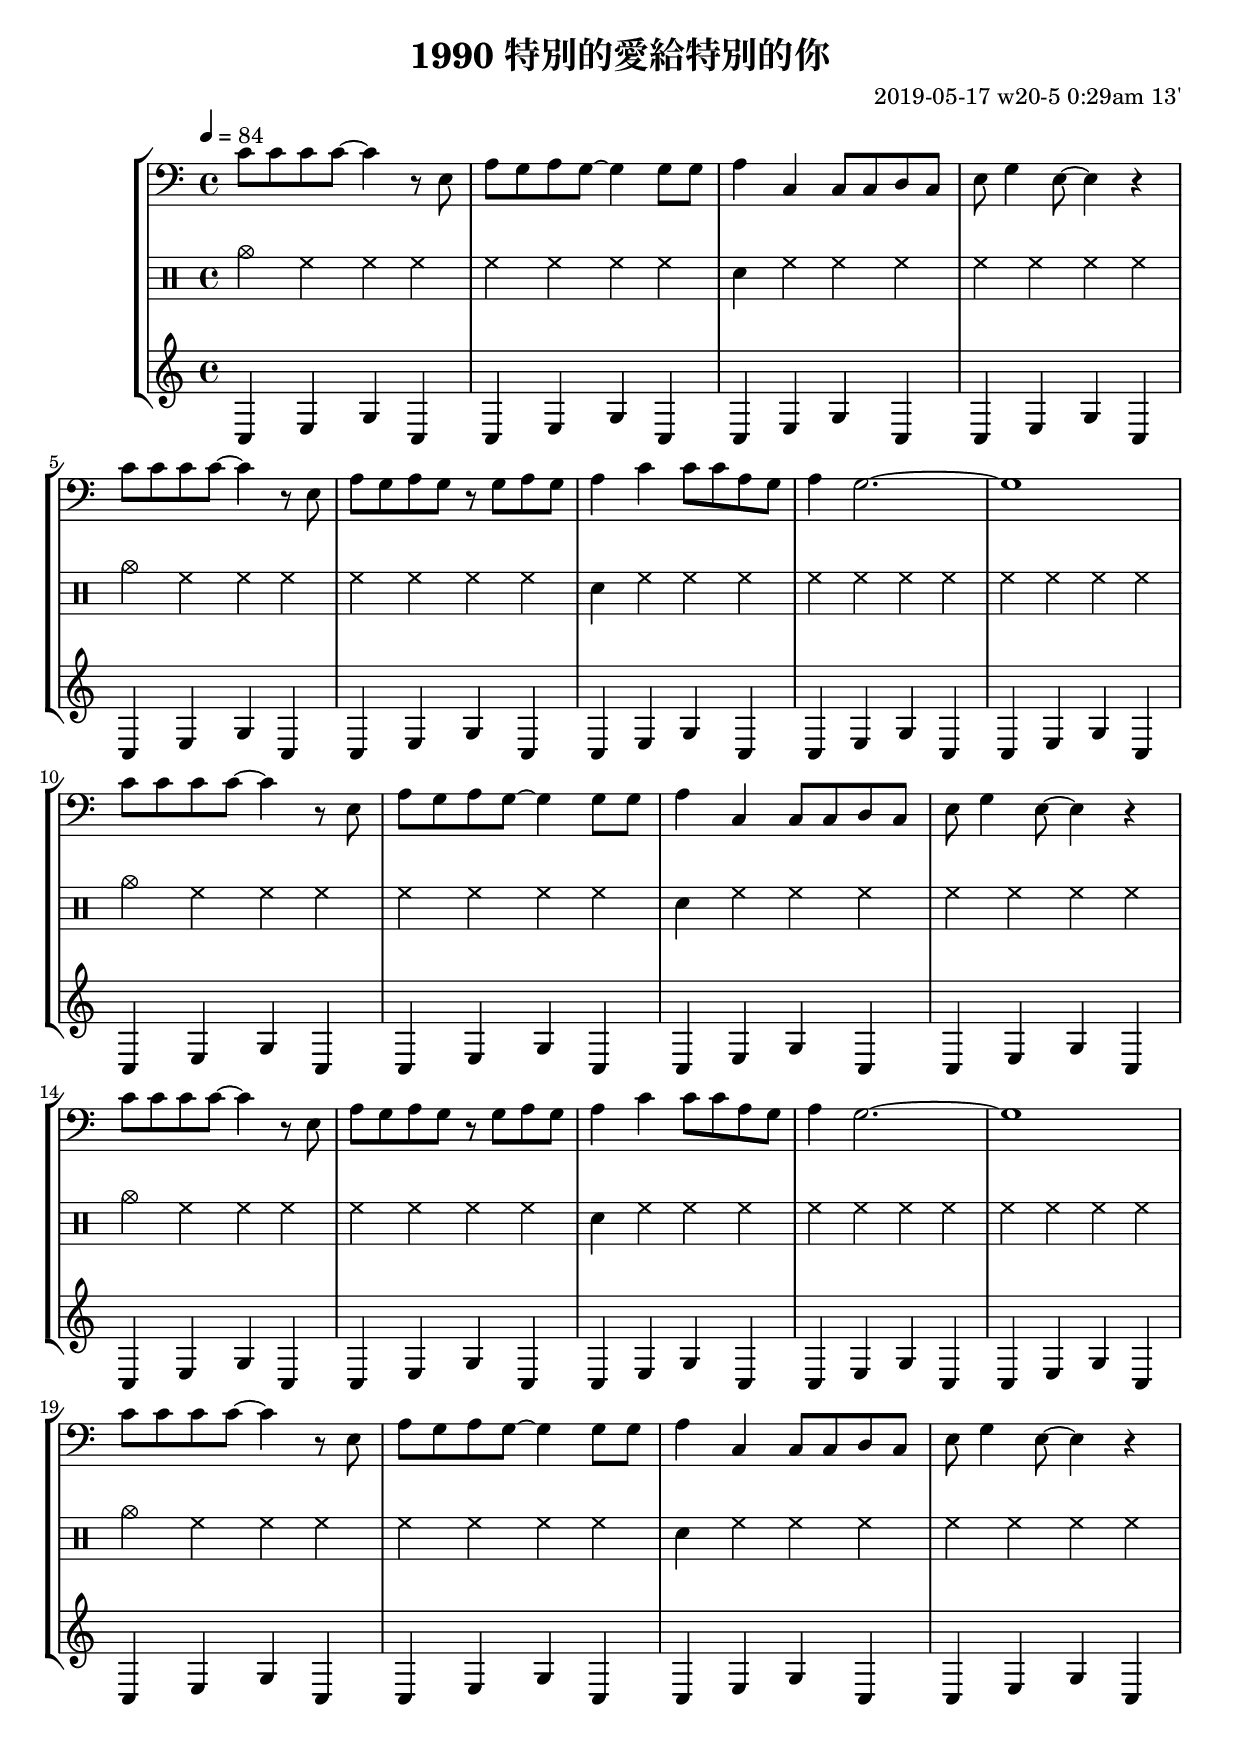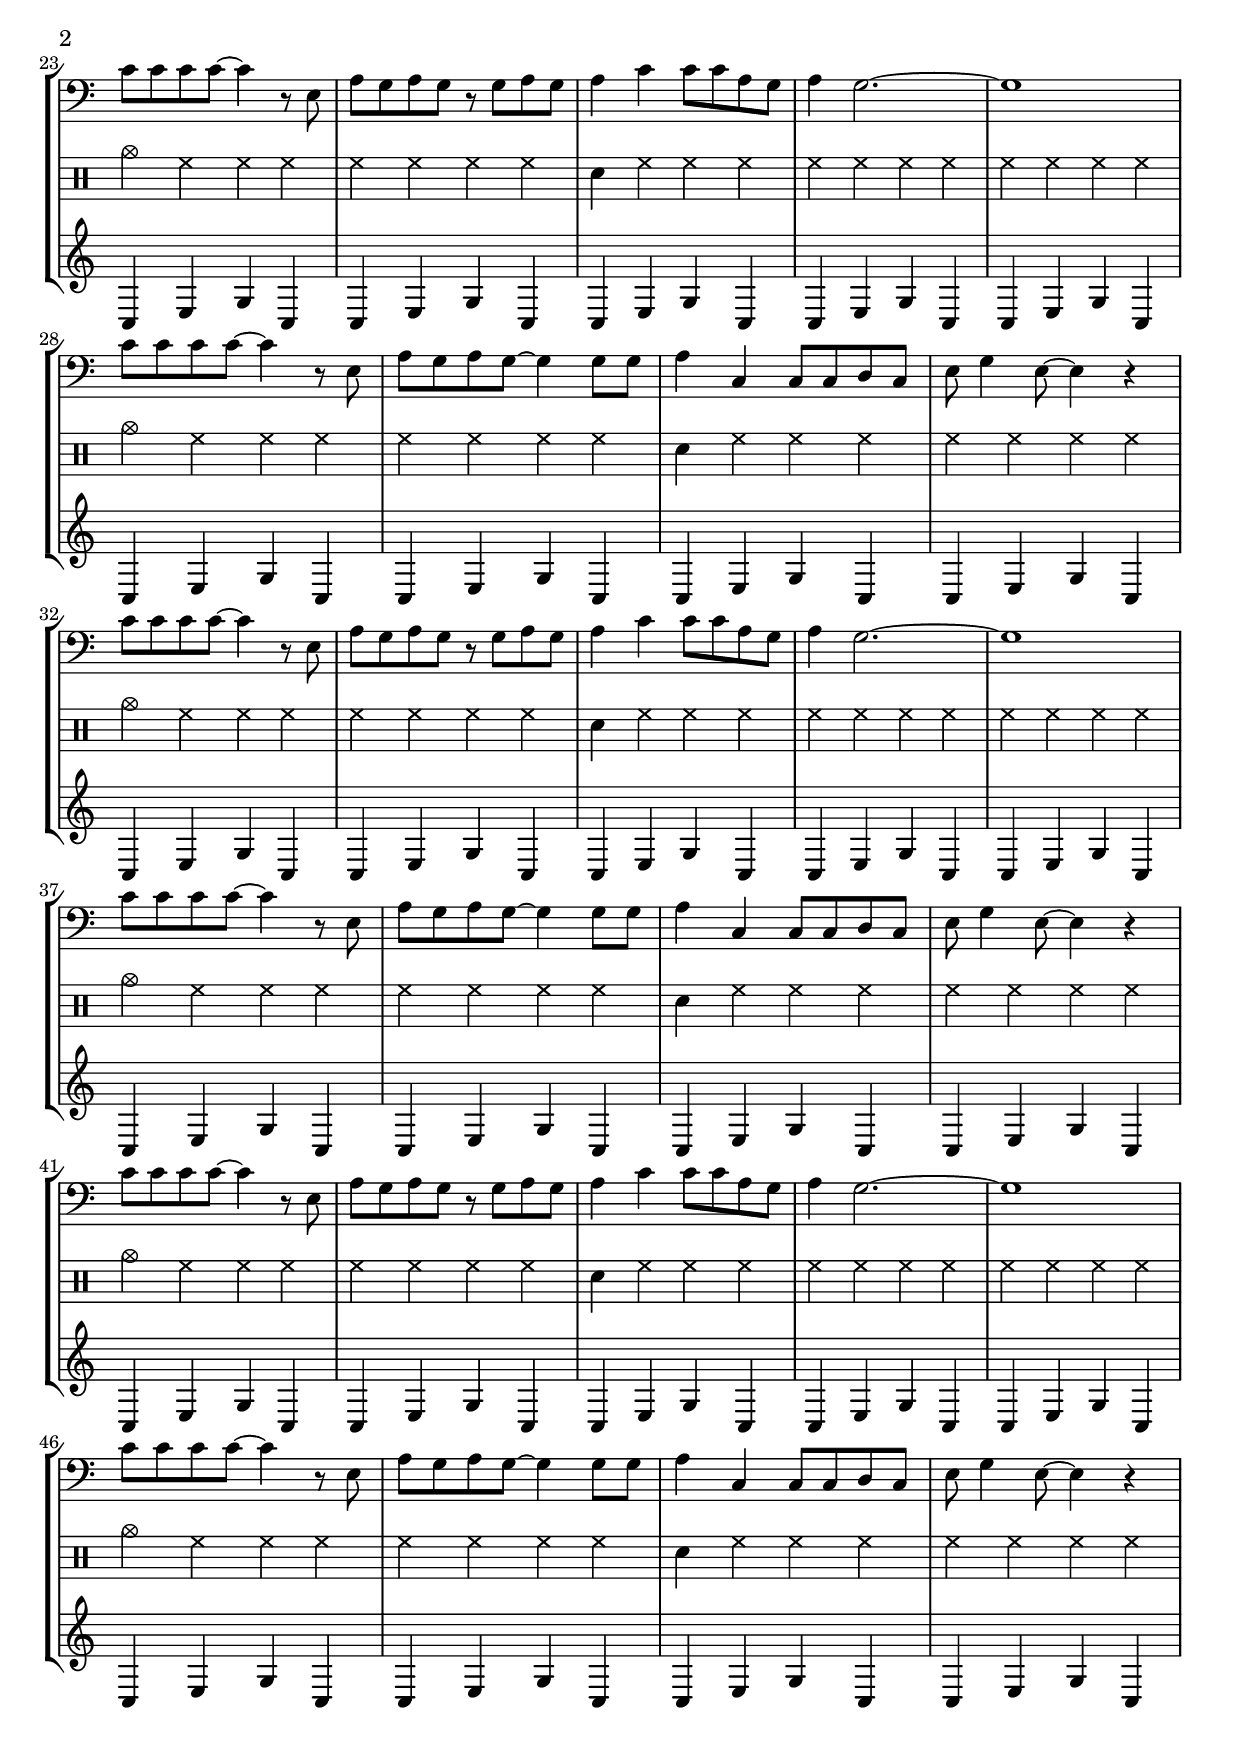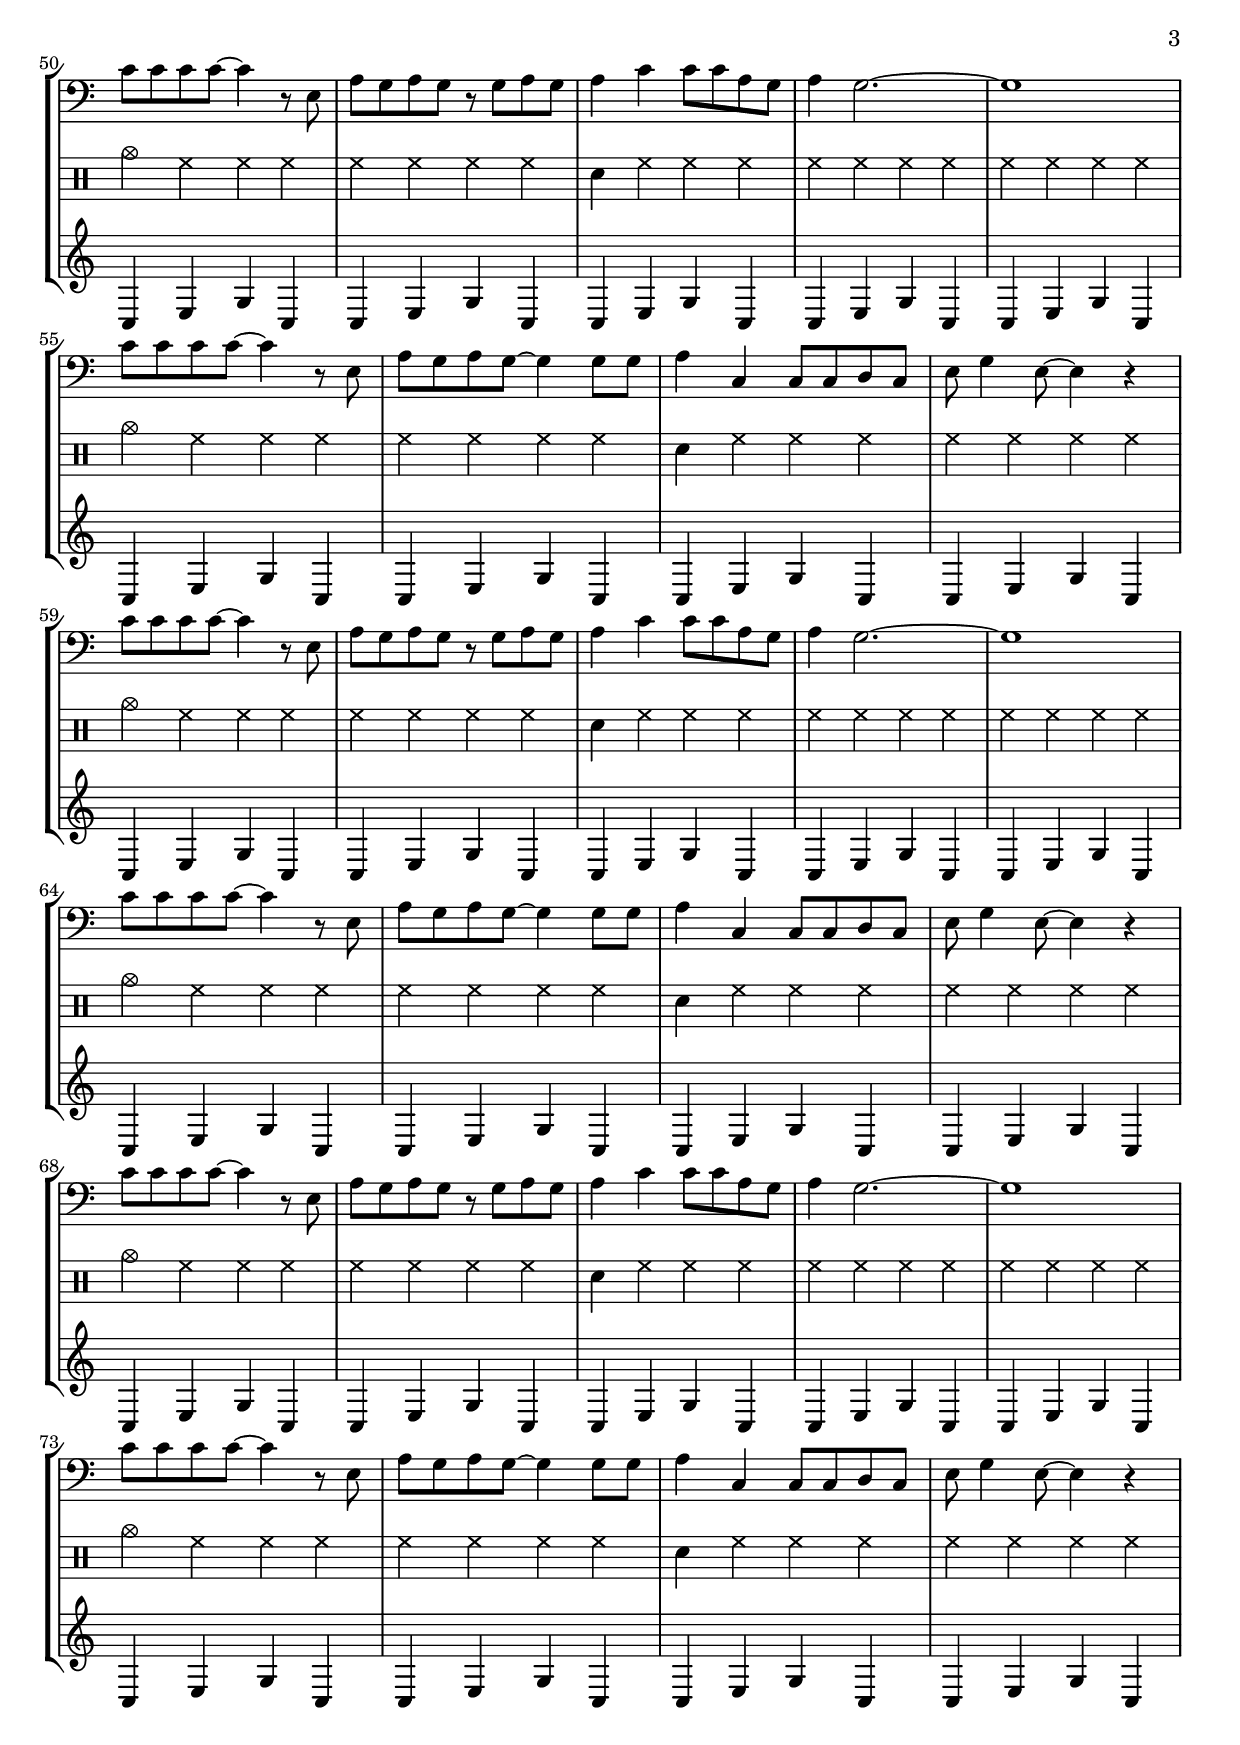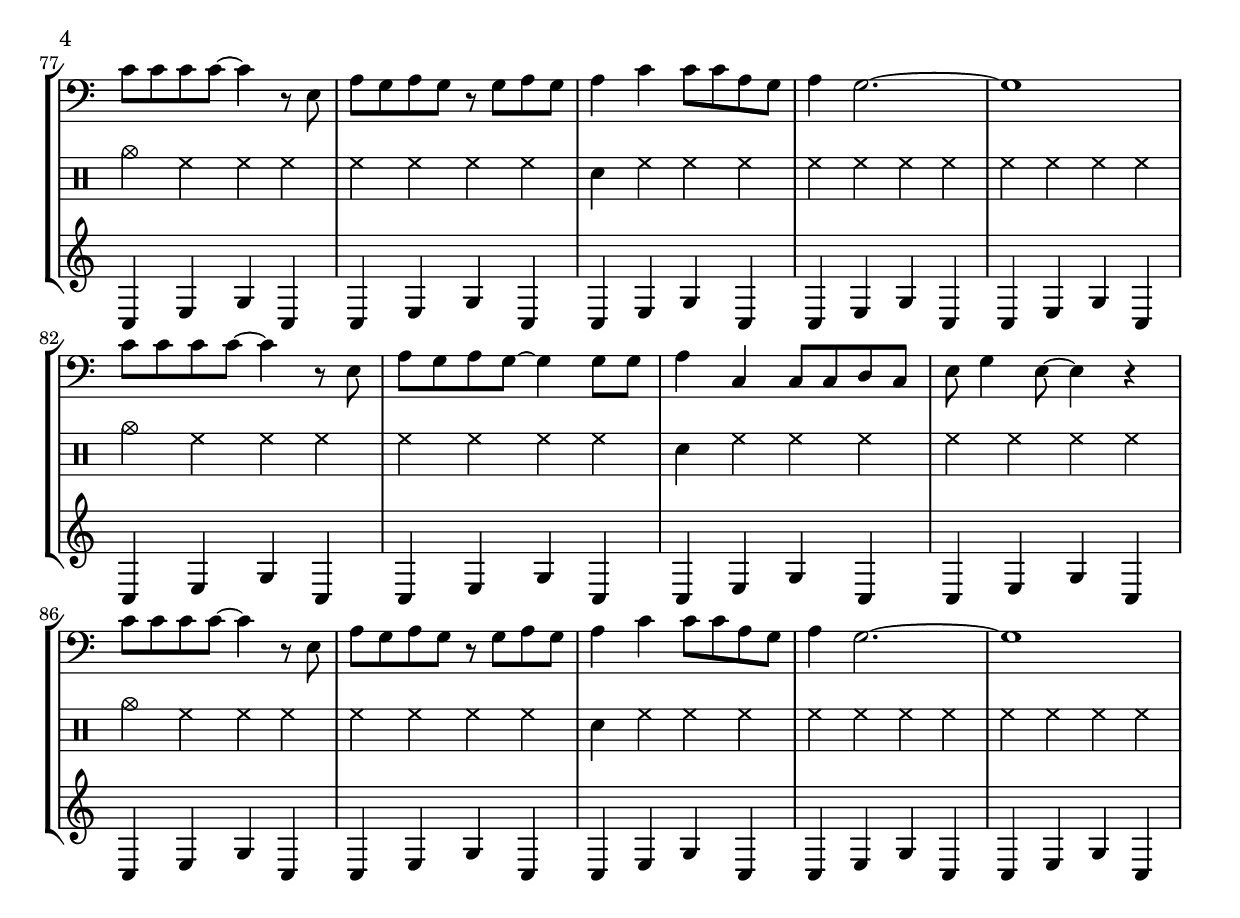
\header {
  title = "1990 特別的愛給特別的你"
  composer = "2019-05-17 w20-5 0:29am 13'"
}
\language english

%2019/08/14 w33/3 3:45am
metronome = \drummode{
 crashcymbal hh hh hh |
 hh hh hh hh |
 sn hh hh hh |
 hh hh hh hh |
 cymc hh hh hh |
 hh hh hh hh |
 sn hh hh hh |
 hh hh hh hh |
 hh hh hh hh |

 


}

brokenChord =  {
  c e g c |
  c e g c |
  c e g c |
  c e g c |
  c e g c |
  c e g c |
  c e g c |
  c e g c |
   c e g c |
}

repeatTimes = 10
%60s/84 beats * 9 bars*4 beats per bar*10 times = 0.7 * 360

\score {
  \new StaffGroup <<



  \transpose c c,{ %as

  %2019/08/15 w32/4 11:52am
  \new Staff \with {midiInstrument = #"acoustic guitar (steel)"}
 % \new Staff \with {midiInstrument = #"overdriven guitar"}
  %\new Staff \with {midiInstrument = #"flute"}
  \relative c' {
    \key c \major
    \clef bass
    \tempo 4=84
    
    
    \repeat unfold \repeatTimes {
    c'8 c c c ~ c4 r8 e,|
    a g a g~ g4 

    g8 g |
    a4 c, c8 c d c|
    e g4 e8~ e4 r | \break

    c'8 c c c ~ c4 r8 e,| 
    a g a g r g a g
    a4 c c8 c a g
    a4 g2.~ | g1 | \break

   

    
    }


    }



  }

  \drums {\repeat unfold \repeatTimes \metronome}
  
  \new Staff {\repeat unfold \repeatTimes \brokenChord}
  >>

  \layout {}
  \midi {}
}